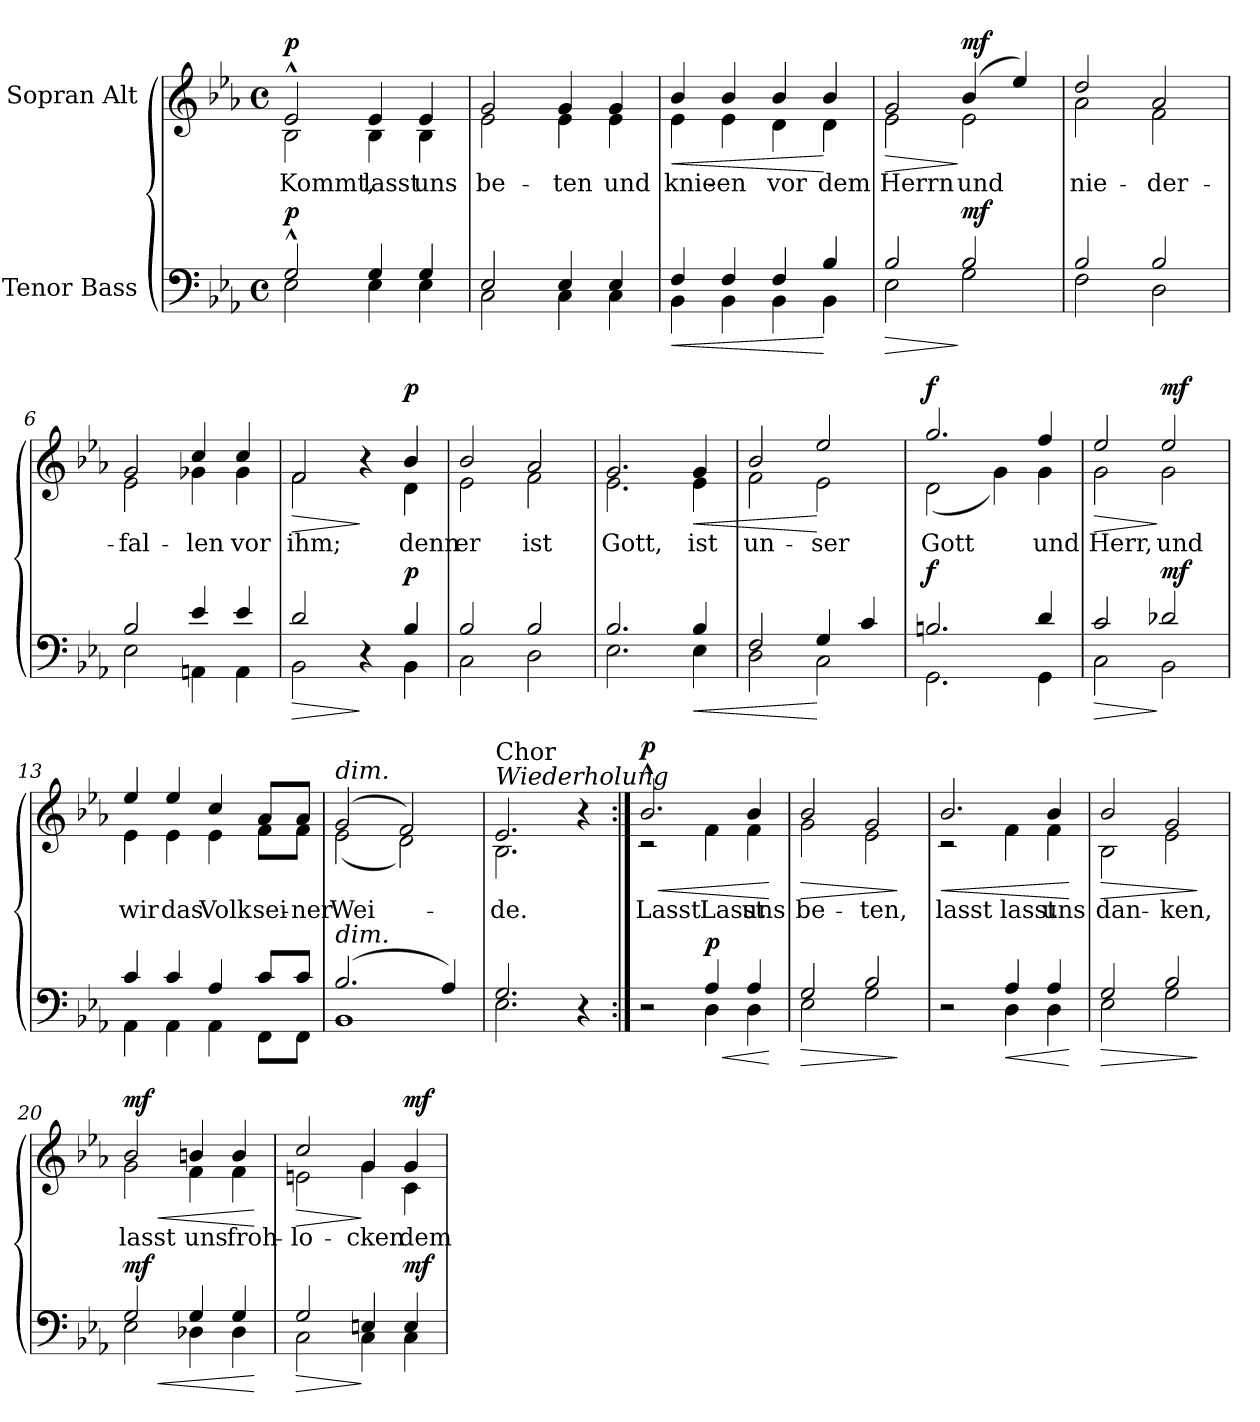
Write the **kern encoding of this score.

**kern	**dynam	**kern	**text	**dynam
*part2	*part2	*part1	*part1	*part1
*staff2	*staff2	*staff1	*staff1	*staff1
*I"Tenor Bass	*	*I"Sopran Alt	*	*
*clefF4	*	*clefG2	*	*
*k[b-e-a-]	*	*k[b-e-a-]	*	*
*M4/4	*	*M4/4	*	*
*met(c)	*	*met(c)	*	*
=1	=1	=1	=1	=1
*^	*	*	*	*
!	!	!	!LO:TX:a:B:t=Langsam	!	!
!	!	!	!LO:TX:a:i:t=Halbchor	!	!
!	!	!LO:DY:a	!	!LO:LY:b	!LO:DY:a
*	*	*	*^	*	*
2G^^/	2E-\	p	2e-^^/	2B-\	Kommt,	p
!	!	!	!	!	!LO:LY:b	!
4G/	4E-\	.	4e-/	4B-\	lasst	.
!	!	!	!	!	!LO:LY:b	!
4G/	4E-\	.	4e-/	4B-\	uns	.
=2	=2	=2	=2	=2	=2	=2
!	!	!	!	!	!LO:LY:b	!
2E-/	2C\	.	2g/	2e-\	be-	.
!	!	!	!	!	!LO:LY:b	!
4E-/	4C\	.	4g/	4e-\	-ten	.
!	!	!	!	!	!LO:LY:b	!
4E-/	4C\	.	4g/	4e-\	und	.
=3	=3	=3	=3	=3	=3	=3
!	!	!LO:HP:b	!	!	!LO:LY:b	!LO:HP:b
4F/	4BB-\	<	4b-/	4e-\	knie-	<
!	!	!	!	!	!LO:LY:b	!
4F/	4BB-\	.	4b-/	4e-\	-en	.
!	!	!	!	!	!LO:LY:b	!
4F/	4BB-\	.	4b-/	4d\	vor	.
!	!	!	!	!	!LO:LY:b	!
4B-/	4BB-\	[	4b-/	4d\	dem	[
=4	=4	=4	=4	=4	=4	=4
!	!	!LO:HP:b	!	!	!LO:LY:b	!LO:HP:b
2B-/	2E-\	>	2g/	2e-\	Herrn	>
!	!	!LO:DY:n=1:a	!	!	!LO:LY:b	!LO:DY:n=1:a
2B-/	2G\	] mf	(4b-/	2e-\	und	] mf
.	.	.	4ee-/)	.	.	.
=5	=5	=5	=5	=5	=5	=5
!	!	!	!	!	!LO:LY:b	!
2B-/	2F\	.	2dd/	2a-\	nie-	.
!	!	!	!	!	!LO:LY:b	!
2B-/	2D\	.	2a-/	2f\	-der-	.
!!LO:LB:g=z	!!
=6	=6	=6	=6	=6	=6	=6
!	!	!	!	!	!LO:LY:b	!
2B-/	2E-\	.	2g/	2e-\	-fal-	.
!	!	!	!	!	!LO:LY:b	!
4e-/	4AAn\	.	4cc/	4g-X\	-len	.
!	!	!	!	!	!LO:LY:b	!
4e-/	4AA\	.	4cc/	4g-\	vor	.
=7	=7	=7	=7	=7	=7	=7
!	!	!LO:HP:b	!	!	!LO:LY:b	!LO:HP:b
2d/	2BB-\	>	2f/	2f\	ihm;	>
4r	4ryy	]	4r	4ryy	.	]
!	!	!LO:DY:a	!	!	!LO:LY:b	!LO:DY:a
4B-/	4BB-\	p	4b-/	4d\	denn	p
=8	=8	=8	=8	=8	=8	=8
!	!	!	!	!	!LO:LY:b	!
2B-/	2C\	.	2b-/	2e-\	er	.
!	!	!	!	!	!LO:LY:b	!
2B-/	2D\	.	2a-/	2f\	ist	.
=9	=9	=9	=9	=9	=9	=9
!	!	!	!	!	!LO:LY:b	!
2.B-/	2.E-\	.	2.g/	2.e-\	Gott,	.
!	!	!LO:HP:b	!	!	!LO:LY:b	!LO:HP:b
4B-/	4E-\	<	4g/	4e-\	ist	<
=10	=10	=10	=10	=10	=10	=10
!	!	!	!	!	!LO:LY:b	!
2F/	2D\	.	2b-/	2f\	un-	.
!	!	!	!	!	!LO:LY:b	!
4G/	2C\	[	2ee-/	2e-\	-ser	[
4c/	.	.	.	.	.	.
=11	=11	=11	=11	=11	=11	=11
!	!	!LO:DY:a	!	!	!LO:LY:b	!LO:DY:a
2.Bn/	2.GG\	f	2.gg/	(2d\	Gott	f
.	.	.	.	4g\)	.	.
!	!	!	!	!	!LO:LY:b	!
4d/	4GG\	.	4ff/	4g\	und	.
=12	=12	=12	=12	=12	=12	=12
!	!	!LO:HP:b	!	!	!LO:LY:b	!LO:HP:b
2c/	2C\	>	2ee-/	2g\	Herr,	>
!	!	!LO:DY:n=1:a	!	!	!LO:LY:b	!LO:DY:n=1:a
2d-X/	2BB-\	] mf	2ee-/	2g\	und	] mf
!!LO:LB:g=z	!!
=13	=13	=13	=13	=13	=13	=13
!	!	!	!	!	!LO:LY:b	!
4c/	4AA-\	.	4ee-/	4e-\	wir	.
!	!	!	!	!	!LO:LY:b	!
4c/	4AA-\	.	4ee-/	4e-\	das	.
!	!	!	!	!	!LO:LY:b	!
4A-/	4AA-\	.	4cc/	4e-\	Volk	.
!	!	!	!	!	!LO:LY:b	!
8c/L	8FF\L	.	8a-/L	8f\L	sei-	.
!	!	!	!	!	!LO:LY:b	!
8c/J	8FF\J	.	8a-/J	8f\J	-ner	.
=14	=14	=14	=14	=14	=14	=14
!	!	!	!LO:TX:a:i:t=dim.	!	!	!
!LO:TX:a:i:t=dim.	!	!	!	!	!	!
!	!	!	!	!	!LO:LY:b	!
(2.B-/	1BB-	.	(2g/	(2e-\	Wei-	.
.	.	.	2f/)	2d\)	.	.
4A-/)	.	.	.	.	.	.
=15	=15	=15	=15	=15	=15	=15
!	!	!	!LO:TX:a:i:t=Wiederholung	!	!	!
!	!	!	!LO:TX:a:t=Chor	!	!	!
!	!	!	!	!	!LO:LY:b	!
2.G/	2.E-\	.	2.e-/	2.B-\	-de.	.
4r	4ryy	.	4r	4ryy	.	.
=16:|!	=16:|!	=16:|!	=16:|!	=16:|!	=16:|!	=16:|!
!	!	!	!	!	!LO:LY:b	!LO:HP:b
!	!	!	!	!	!	!LO:DY:n=1:a
2r	2ryy	.	2.b-^^/	2r	Lasst	< p
!	!	!LO:HP:b	!	!	!LO:LY:b	!
!	!	!LO:DY:n=1:a	!	!	!	!
4A-/	4D\	< p	.	4f\	Lasst	.
!	!	!	!	!	!LO:LY:b	!
4A-/	4D\	.	4b-/	4f\	uns	.
*v	*v	*	*	*	*	*
*	*	*v	*v	*	*
.	[	.	.	[
=17	=17	=17	=17	=17
!	!LO:HP:b	!	!LO:LY:b	!LO:HP:b
*^	*	*^	*	*
2G/	2E-\	>	2b-/	2g\	be-	>
!	!	!	!	!	!LO:LY:b	!
2B-/	2G\	.	2g/	2e-\	-ten,	.
*v	*v	*	*	*	*	*
*	*	*v	*v	*	*
.	]	.	.	]
=18	=18	=18	=18	=18
*^	*	*	*	*
!	!	!	!	!LO:LY:b	!LO:HP:b
*	*	*	*^	*	*
2r	2ryy	.	2.b-/	2r	lasst	<
!	!	!LO:HP:b	!	!	!LO:LY:b	!
4A-/	4D\	<	.	4f\	lasst	.
!	!	!	!	!	!LO:LY:b	!
4A-/	4D\	.	4b-/	4f\	uns	.
*v	*v	*	*	*	*	*
*	*	*v	*v	*	*
.	[	.	.	[
=19	=19	=19	=19	=19
!	!LO:HP:b	!	!LO:LY:b	!LO:HP:b
*^	*	*^	*	*
2G/	2E-\	>	2b-/	2B-\	dan-	>
!	!	!	!	!	!LO:LY:b	!
2B-/	2G\	.	2g/	2e-\	-ken,	.
*v	*v	*	*	*	*	*
*	*	*v	*v	*	*
.	]	.	.	]
!!LO:LB:g=z
=20	=20	=20	=20	=20
!	!LO:HP:b	!	!LO:LY:b	!LO:HP:b
*^	*	*^	*	*
!	!	!LO:DY:n=1:a	!	!	!	!LO:DY:n=1:a
2G/	2E-\	< mf	2b-/	2g\	lasst	< mf
!	!	!	!	!	!LO:LY:b	!
4G/	4D-X\	.	4bn/	4f\	uns	.
!	!	!	!	!	!LO:LY:b	!
4G/	4D-\	.	4b/	4f\	froh-	.
*v	*v	*	*	*	*	*
*	*	*v	*v	*	*
.	[	.	.	[
=21	=21	=21	=21	=21
!	!LO:HP:b	!	!LO:LY:b	!LO:HP:b
*^	*	*^	*	*
2G/	2C\	>	2cc/	2en\	-lo-	>
!	!	!	!	!	!LO:LY:b	!
4En/	4C\	]	4g/	4g\	-cken	]
!	!	!LO:DY:a	!	!	!LO:LY:b	!LO:DY:a
4E/	4C\	mf	4g/	4c\	dem	mf
*v	*v	*	*	*	*	*
*	*	*v	*v	*	*
=	=	=	=	=
*-	*-	*-	*-	*-
